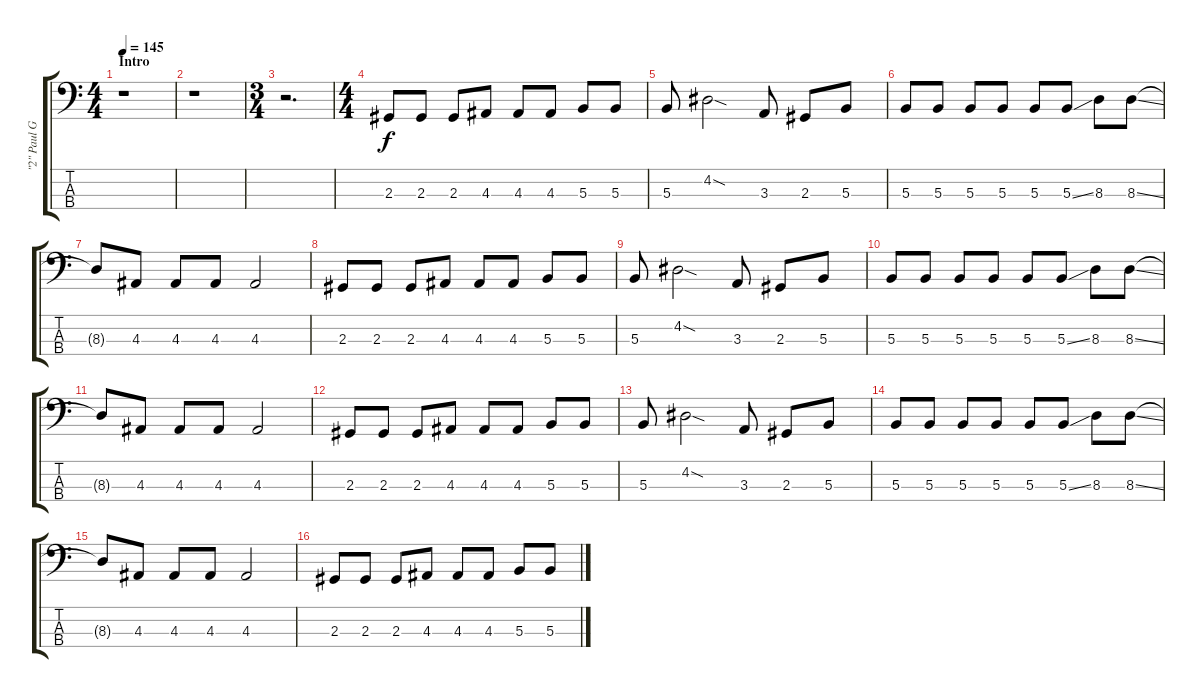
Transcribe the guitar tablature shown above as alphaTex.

\track ("\"2\" Paul Grey (Bass)" "\"2\" Paul G") {instrument electricbasspick}
\staff {score tabs}
\tuning (E2 B1 Gb1 B0) {hide}
\ts (4 4)
\section ("" "Intro")
\tempo 145
\clef f4
\ks c
r.1{dy f instrument electricbasspick} |
r.1 |
\ts (3 4)
r.2{d} |
\ts (4 4)
2.3.8 2.3.8 2.3.8 4.3.8 4.3.8 4.3.8 5.3.8 5.3.8 |
5.3.8 4.2{sod}.2 3.3.8 2.3.8 5.3.8 |
5.3.8 5.3.8 5.3.8 5.3.8 5.3.8 5.3{ss}.8 8.3.8 8.3{ss}.8 |
8.3{t}.8 4.3.8 4.3.8 4.3.8 4.3.2 |
2.3.8 2.3.8 2.3.8 4.3.8 4.3.8 4.3.8 5.3.8 5.3.8 |
5.3.8 4.2{sod}.2 3.3.8 2.3.8 5.3.8 |
5.3.8 5.3.8 5.3.8 5.3.8 5.3.8 5.3{ss}.8 8.3.8 8.3{ss}.8 |
8.3{t}.8 4.3.8 4.3.8 4.3.8 4.3.2 |
2.3.8 2.3.8 2.3.8 4.3.8 4.3.8 4.3.8 5.3.8 5.3.8 |
5.3.8 4.2{sod}.2 3.3.8 2.3.8 5.3.8 |
5.3.8 5.3.8 5.3.8 5.3.8 5.3.8 5.3{ss}.8 8.3.8 8.3{ss}.8 |
8.3{t}.8 4.3.8 4.3.8 4.3.8 4.3.2 |
2.3.8 2.3.8 2.3.8 4.3.8 4.3.8 4.3.8 5.3.8 5.3.8
